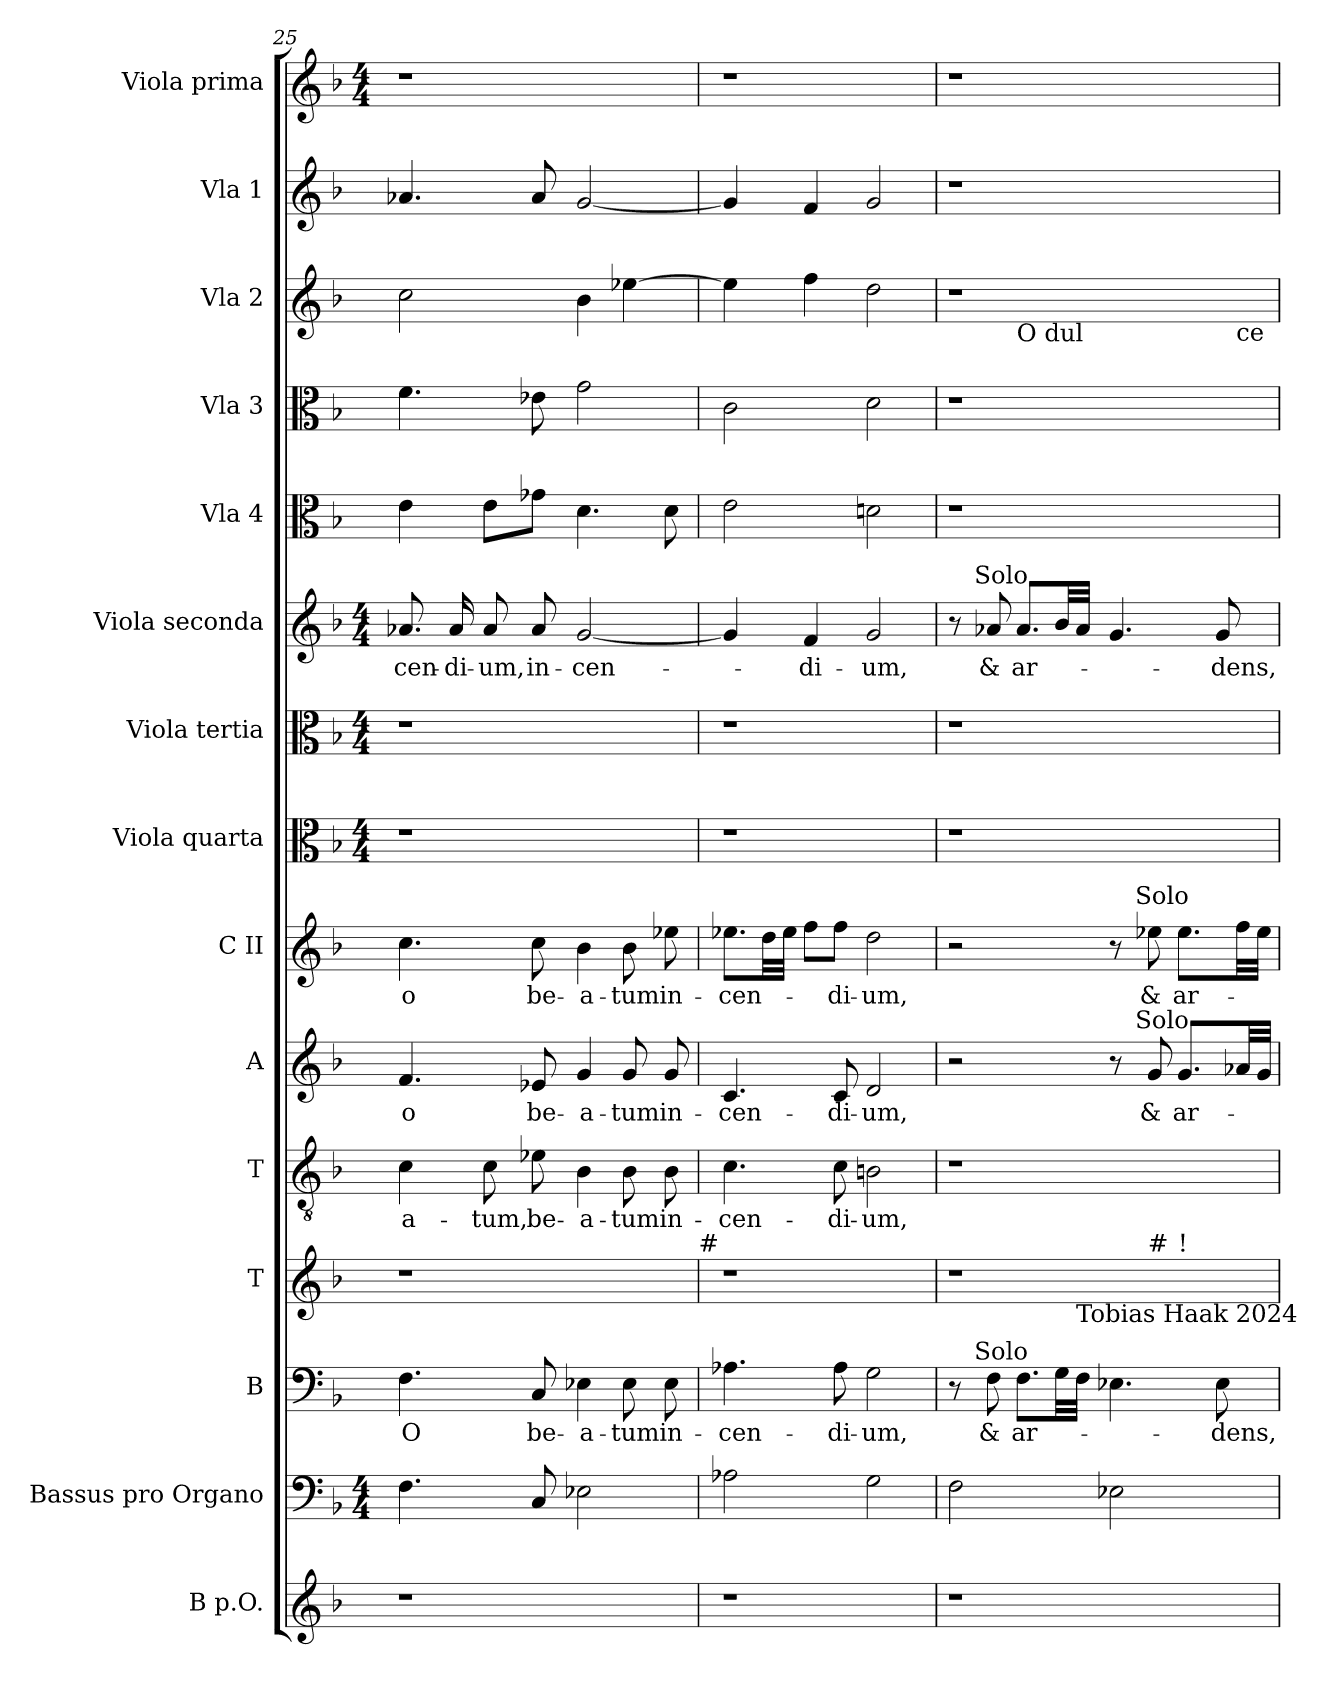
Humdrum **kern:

**kern	**kern	**kern	**text	**kern	**kern	**text	**kern	**text	**kern	**text	**kern	**kern	**kern	**text	**kern	**kern	**kern	**kern	**kern
*part15	*part14	*part13	*part13	*part12	*part11	*part11	*part10	*part10	*part9	*part9	*part8	*part7	*part6	*part6	*part5	*part4	*part3	*part2	*part1
*staff15	*staff14	*staff13	*staff13	*staff12	*staff11	*staff11	*staff10	*staff10	*staff9	*staff9	*staff8	*staff7	*staff6	*staff6	*staff5	*staff4	*staff3	*staff2	*staff1
*I"B p.O.	*I"Bassus pro Organo	*I"B	*	*I"T	*I"T	*	*I"A	*	*I"C II	*	*I"Viola quarta	*I"Viola tertia	*I"Viola seconda	*	*I"Vla 4	*I"Vla 3	*I"Vla 2	*I"Vla 1	*I"Viola prima
*I'B p.O.	*I'B p.O.	*I'B	*	*I'T	*I'T	*	*I'A	*	*I'C II	*	*I'Vla 4	*I'Vla 3	*I'Vla 2	*	*I'Vla 4	*I'Vla 3	*I'Vla 2	*I'Vla 1	*I'Vla 1
*clefG2	*clefF4	*clefF4	*	*clefG2	*clefGv2	*	*clefG2	*	*clefG2	*	*clefC3	*clefC3	*clefG2	*	*clefC3	*clefC3	*clefG2	*clefG2	*clefG2
*k[b-]	*k[b-]	*k[b-]	*	*k[b-]	*k[b-]	*	*k[b-]	*	*k[b-]	*	*k[b-]	*k[b-]	*k[b-]	*	*k[b-]	*k[b-]	*k[b-]	*k[b-]	*k[b-]
*F:	*F:	*F:	*	*F:	*F:	*	*F:	*	*F:	*	*F:	*F:	*F:	*	*F:	*F:	*F:	*F:	*F:
*	*M4/4	*	*	*	*	*	*	*	*	*	*M4/4	*M4/4	*M4/4	*	*	*	*	*	*M4/4
=25	=25	=25	=25	=25	=25	=25	=25	=25	=25	=25	=25	=25	=25	=25	=25	=25	=25	=25	=25
!	!	!	!LO:LY:b	!	!	!LO:LY:b	!	!LO:LY:b	!	!LO:LY:b	!	!	!	!LO:LY:b	!	!	!	!	!
1r	4.F\	4.F\	O	1r	4c\	-a-	4.f/	o	4.cc\	o	1r	1r	8.a-X/	-cen-	4e\	4.f\	2cc\	4.a-X/	1r
!	!	!	!	!	!	!	!	!	!	!	!	!	!	!LO:LY:b	!	!	!	!	!
.	.	.	.	.	.	.	.	.	.	.	.	.	16a-/	-di-	.	.	.	.	.
!	!	!	!	!	!	!LO:LY:b	!	!	!	!	!	!	!	!LO:LY:b	!	!	!	!	!
.	.	.	.	.	8c\	-tum,	.	.	.	.	.	.	8a-/	-um,	8e\L	.	.	.	.
!	!	!	!LO:LY:b	!	!	!LO:LY:b	!	!LO:LY:b	!	!LO:LY:b	!	!	!	!LO:LY:b	!	!	!	!	!
.	8C</	8C/	be-	.	8e-X\	be-	8e-X/	be-	8cc\	be-	.	.	8a-/	in-	8g-X\J	8e-X\	.	8a-/	.
!	!	!	!LO:LY:b	!	!	!LO:LY:b	!	!LO:LY:b	!	!LO:LY:b	!	!	!	!LO:LY:b	!	!	!	!	!
.	2E-X\	4E-X\	-a-	.	4B-\	-a-	4g/	-a-	4b-\	-a-	.	.	[<2g/	-cen-	4.d\	2g\	4b-\	[<2g/	.
!	!	!	!LO:LY:b	!	!	!LO:LY:b	!	!LO:LY:b	!	!LO:LY:b	!	!	!	!	!	!	!	!	!
.	.	8E-\	-tum	.	8B-\	-tum	8g/	-tum	8b-\	-tum	.	.	.	.	.	.	[>4ee-X\	.	.
!	!	!	!LO:LY:b	!	!	!LO:LY:b	!	!LO:LY:b	!	!LO:LY:b	!	!	!	!	!	!	!	!	!
.	.	8E-\	in-	.	8B-\	in-	8g/	in-	8ee-X\	in-	.	.	.	.	8d\	.	.	.	.
!	!	!	!	!LO:TX:a:t=#	!	!	!	!	!	!	!	!	!	!	!	!	!	!	!
=26	=26	=26	=26	=26	=26	=26	=26	=26	=26	=26	=26	=26	=26	=26	=26	=26	=26	=26	=26
!	!	!	!LO:LY:b	!	!	!LO:LY:b	!	!LO:LY:b	!	!LO:LY:b	!	!	!	!	!	!	!	!	!
1r	2A-X\	4.A-X\	-cen-	1r	4.c\	-cen-	4.c/	-cen-	8.ee-X\L	-cen-	1r	1r	4g/]	.	2e\	2c\	4ee-\]	4g/]	1r
.	.	.	.	.	.	.	.	.	32dd\LL	.	.	.	.	.	.	.	.	.	.
.	.	.	.	.	.	.	.	.	32ee-\JJJ	.	.	.	.	.	.	.	.	.	.
!	!	!	!	!	!	!	!	!	!	!	!	!	!	!LO:LY:b	!	!	!	!	!
.	.	.	.	.	.	.	.	.	8ff\L	.	.	.	4f/	-di-	.	.	4ff\	4f/	.
!	!	!	!LO:LY:b	!	!	!LO:LY:b	!	!LO:LY:b	!	!LO:LY:b	!	!	!	!	!	!	!	!	!
.	.	8A-\	-di-	.	8c\	-di-	8c/	-di-	8ff\J	-di-	.	.	.	.	.	.	.	.	.
!	!	!	!LO:LY:b	!	!	!LO:LY:b	!	!LO:LY:b	!	!LO:LY:b	!	!	!	!LO:LY:b	!	!	!	!	!
.	2G\	2G\	-um,	.	2Bn\	-um,	2d/	-um,	2dd\	-um,	.	.	2g/	-um,	2dn\	2d\	2dd\	2g/	.
=27	=27	=27	=27	=27	=27	=27	=27	=27	=27	=27	=27	=27	=27	=27	=27	=27	=27	=27	=27
*	*	*^	*	*^	*	*	*^	*	*^	*	*	*	*^	*	*	*	*^	*	*
*	*	*	*	*	*	*^	*	*	*	*	*	*	*	*	*	*	*	*	*	*	*	*	*^	*	*
*	*	*	*	*	*	*	*^	*	*	*	*	*	*	*	*	*	*	*	*	*	*	*	*	*	*	*	*
1r	2F\	8r	16.ryy	.	1r	4...ryy	2ryy	2.ryy	1r	.	2r	2ryy	.	2r	2ryy	.	1r	1r	8r	16.ryy	.	1r	1r	1r	4ryy	2...ryy	1r	1r
!	!	!	!	!	!	!	!	!	!	!	!	!	!	!	!	!	!	!	!	!LO:TX:a:t=Solo	!	!	!	!	!	!	!	!
!	!	!	!LO:TX:a:t=Solo	!	!	!	!	!	!	!	!	!	!	!	!	!	!	!	!	!	!	!	!	!	!	!	!	!
.	.	.	2ryy	.	.	.	.	.	.	.	.	.	.	.	.	.	.	.	.	2ryy	.	.	.	.	.	.	.	.
!	!	!	!	!LO:LY:b	!	!	!	!	!	!	!	!	!	!	!	!	!	!	!	!	!LO:LY:b	!	!	!	!	!	!	!
.	.	8F\	.	&	.	.	.	.	.	.	.	.	.	.	.	.	.	.	8a-X/	.	&	.	.	.	.	.	.	.
!	!	!	!	!	!	!	!	!	!	!	!	!	!	!	!	!	!	!	!	!	!	!	!	!	!LO:TX:b:t=O  dul	!	!	!
!	!	!	!	!LO:LY:b	!	!	!	!	!	!	!	!	!	!	!	!	!	!	!	!	!LO:LY:b	!	!	!	!	!	!	!
.	.	8.F\L	.	ar-	.	.	.	.	.	.	.	.	.	.	.	.	.	.	8.a-/L	.	ar-	.	.	.	2.ryy	.	.	.
.	.	32G\LL	.	.	.	.	.	.	.	.	.	.	.	.	.	.	.	.	32b-/LL	.	.	.	.	.	.	.	.	.
!	!	!	!	!	!	!LO:TX:b:t=Tobias Haak 2024	!	!	!	!	!	!	!	!	!	!	!	!	!	!	!	!	!	!	!	!	!	!
.	.	32F\JJJ	.	.	.	2ryy	.	.	.	.	.	.	.	.	.	.	.	.	32a-/JJJ	.	.	.	.	.	.	.	.	.
.	2E-X\	4.E-X\	.	.	.	.	8ryy	.	.	.	8r	16.ryy	.	8r	16.ryy	.	.	.	4.g/	.	.	.	.	.	.	.	.	.
!	!	!	!	!	!	!	!	!	!	!	!	!	!	!	!LO:TX:a:t=Solo	!	!	!	!	!	!	!	!	!	!	!	!	!
!	!	!	!	!	!	!	!	!	!	!	!	!LO:TX:a:t=Solo	!	!	!	!	!	!	!	!	!	!	!	!	!	!	!	!
.	.	.	4ryy	.	.	.	.	.	.	.	.	4ryy	.	.	4ryy	.	.	.	.	4ryy	.	.	.	.	.	.	.	.
!	!	!	!	!	!	!	!LO:TX:a:t=#	!	!	!	!	!	!	!	!	!	!	!	!	!	!	!	!	!	!	!	!	!
!	!	!	!	!	!	!	!	!	!	!	!	!	!LO:LY:b	!	!	!LO:LY:b	!	!	!	!	!	!	!	!	!	!	!	!
.	.	.	.	.	.	.	4.ryy	.	.	.	8g/	.	&	8ee-X\	.	&	.	.	.	.	.	.	.	.	.	.	.	.
!	!	!	!	!	!	!	!	!LO:TX:a:t=!	!	!	!	!	!	!	!	!	!	!	!	!	!	!	!	!	!	!	!	!
!	!	!	!	!	!	!	!	!	!	!	!	!	!LO:LY:b	!	!	!LO:LY:b	!	!	!	!	!	!	!	!	!	!	!	!
.	.	.	.	.	.	.	.	4ryy	.	.	8.g/L	.	ar-	8.ee-\L	.	ar-	.	.	.	.	.	.	.	.	.	.	.	.
.	.	.	8ryy	.	.	.	.	.	.	.	.	8ryy	.	.	8ryy	.	.	.	.	8ryy	.	.	.	.	.	.	.	.
!	!	!	!	!LO:LY:b	!	!	!	!	!	!	!	!	!	!	!	!	!	!	!	!	!LO:LY:b	!	!	!	!	!	!	!
.	.	8E-\	.	-dens,	.	.	.	.	.	.	.	.	.	.	.	.	.	.	8g/	.	-dens,	.	.	.	.	.	.	.
!	!	!	!	!	!	!	!	!	!	!	!	!	!	!	!	!	!	!	!	!	!	!	!	!	!	!LO:TX:b:t=ce	!	!
.	.	.	.	.	.	.	.	.	.	.	32a-X/LL	.	.	32ff\LL	.	.	.	.	.	.	.	.	.	.	.	16ryy	.	.
.	.	.	32ryy	.	.	32ryy	.	.	.	.	32g/JJJ	32ryy	.	32ee-\JJJ	32ryy	.	.	.	.	32ryy	.	.	.	.	.	.	.	.
*	*	*v	*v	*	*	*	*	*	*	*	*v	*v	*	*v	*v	*	*	*	*v	*v	*	*	*	*v	*v	*v	*	*
*	*	*	*	*v	*v	*v	*v	*	*	*	*	*	*	*	*	*	*	*	*	*	*	*
=	=	=	=	=	=	=	=	=	=	=	=	=	=	=	=	=	=	=	=
*-	*-	*-	*-	*-	*-	*-	*-	*-	*-	*-	*-	*-	*-	*-	*-	*-	*-	*-	*-
